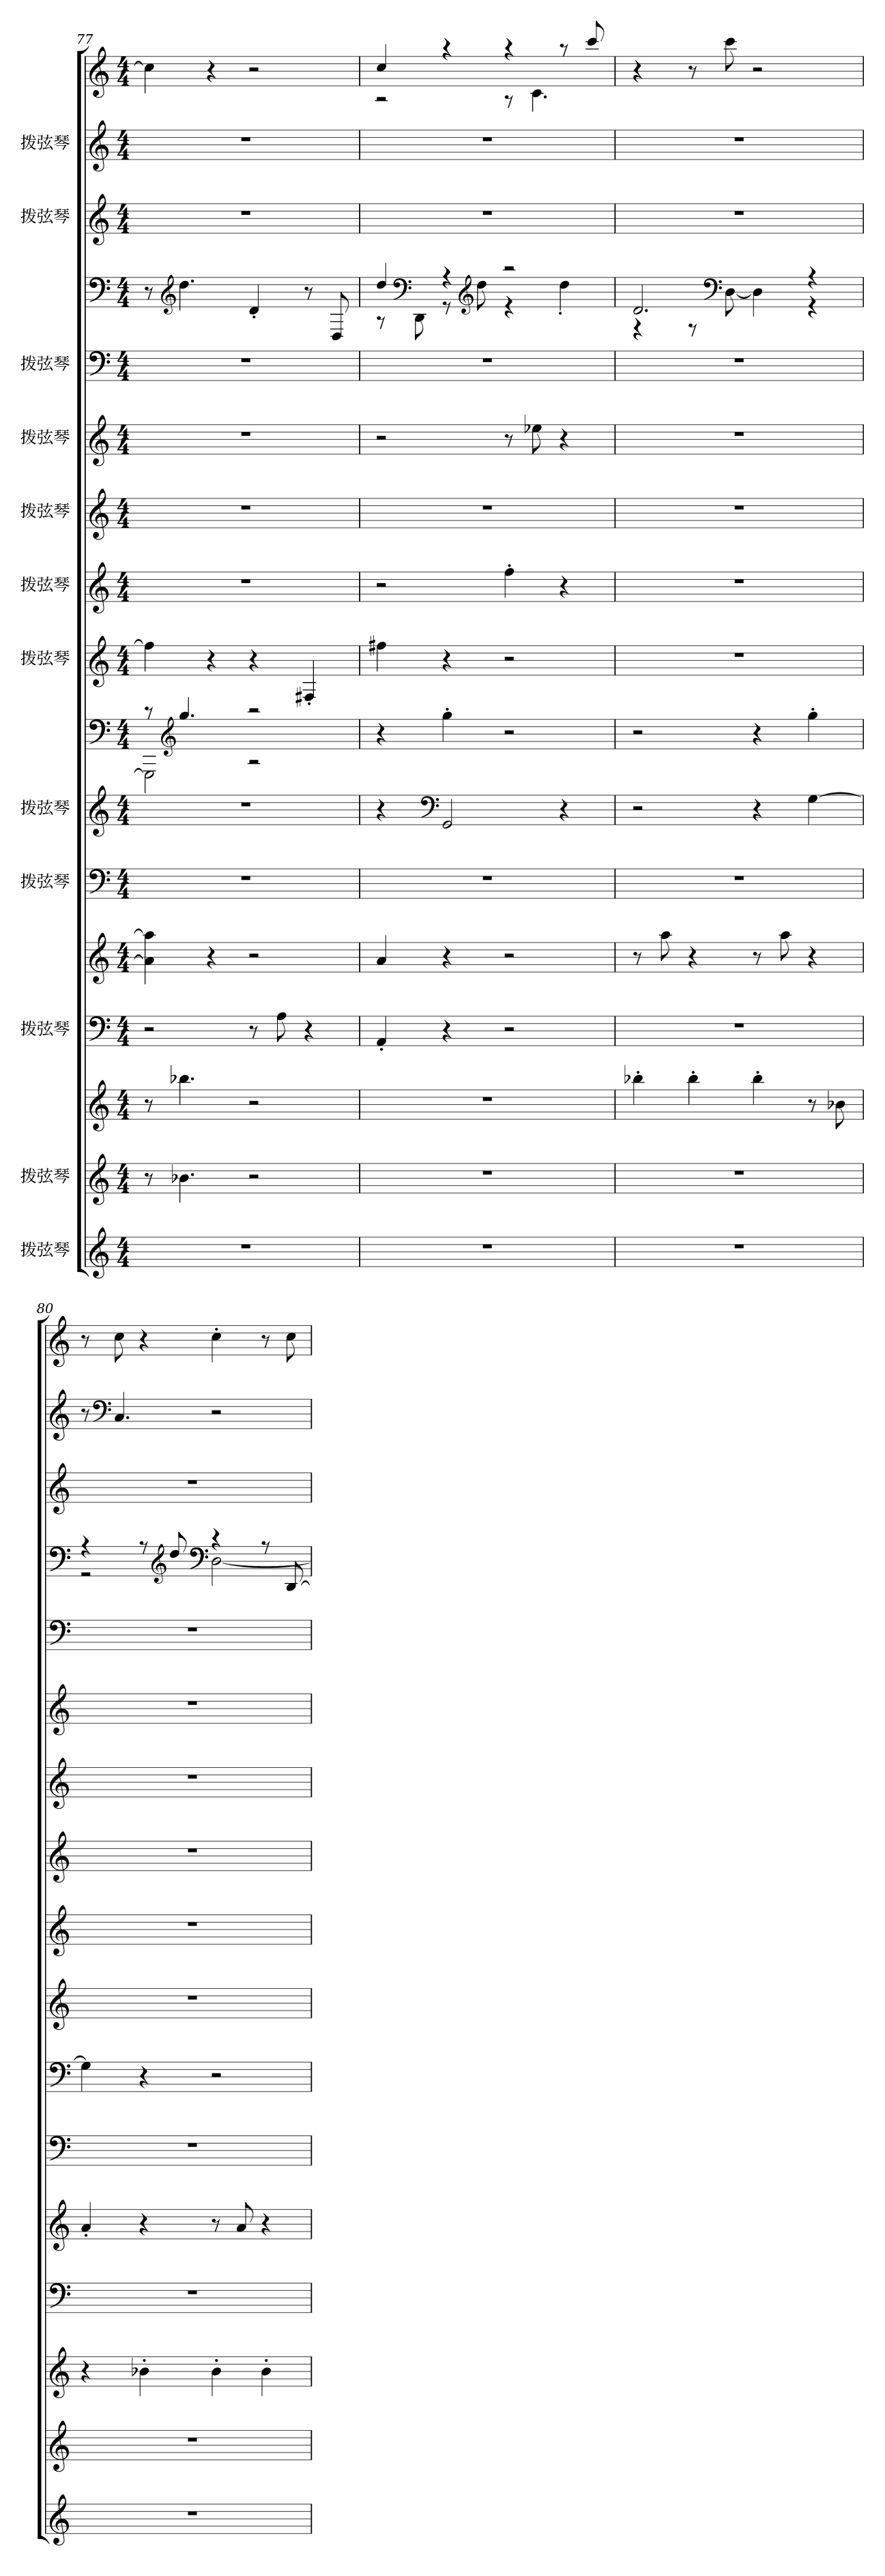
**kern	**kern	**kern	**kern	**kern	**kern	**kern	**kern	**kern	**kern	**kern	**kern	**kern	**kern	**kern	**kern	**kern
*part12	*part11	*part11	*part10	*part10	*part9	*part8	*part8	*part7	*part6	*part5	*part4	*part3	*part3	*part2	*part1	*part1
*staff17	*staff16	*staff15	*staff14	*staff13	*staff12	*staff11	*staff10	*staff9	*staff8	*staff7	*staff6	*staff5	*staff4	*staff3	*staff2	*staff1
*I"拨弦琴	*I"拨弦琴	*	*I"拨弦琴	*	*I"拨弦琴	*I"拨弦琴	*	*I"拨弦琴	*I"拨弦琴	*I"拨弦琴	*I"拨弦琴	*I"拨弦琴	*	*I"拨弦琴	*I"拨弦琴	*
*clefG2	*clefG2	*clefG2	*clefF4	*clefG2	*clefF4	*clefG2	*clefF4	*clefG2	*clefG2	*clefG2	*clefG2	*clefF4	*clefF4	*clefG2	*clefG2	*clefG2
*k[]	*k[]	*k[]	*k[]	*k[]	*k[]	*k[]	*k[]	*k[]	*k[]	*k[]	*k[]	*k[]	*k[]	*k[]	*k[]	*k[]
*M4/4	*M4/4	*M4/4	*M4/4	*M4/4	*M4/4	*M4/4	*M4/4	*M4/4	*M4/4	*M4/4	*M4/4	*M4/4	*M4/4	*M4/4	*M4/4	*M4/4
=77	=77	=77	=77	=77	=77	=77	=77	=77	=77	=77	=77	=77	=77	=77	=77	=77
*	*	*	*	*	*	*	*^	*	*	*	*	*	*	*	*	*
1r	8r	8r	2r	4a\] 4aa\]	1r	1r	8r	2GGG\]	4ff#\]	1r	1r	1r	1r	8r	1r	1r	4cc\]
*	*	*	*	*	*	*	*clefG2	*	*	*	*	*	*	*clefG2	*	*	*
.	4.b-X\	4.bb-X\	.	.	.	.	4.gg/	.	.	.	.	.	.	4.dd\	.	.	.
.	.	.	.	4r	.	.	.	.	4r	.	.	.	.	.	.	.	4r
.	2r	2r	8r	2r	.	.	2r	2r	4r	.	.	.	.	4d'/	.	.	2r
.	.	.	8A\	.	.	.	.	.	.	.	.	.	.	.	.	.	.
.	.	.	4r	.	.	.	.	.	4F#X'/	.	.	.	.	8r	.	.	.
.	.	.	.	.	.	.	.	.	.	.	.	.	.	8D/	.	.	.
*	*	*	*	*	*	*	*v	*v	*	*	*	*	*	*	*	*	*
!!LO:PB:g=z
=78	=78	=78	=78	=78	=78	=78	=78	=78	=78	=78	=78	=78	=78	=78	=78	=78
*	*	*	*	*	*	*	*	*	*	*	*	*	*^	*	*	*^
1r	1r	1r	4AA'/	4a/	1r	4r	4r	4ff#X\	2r	1r	2r	1r	4dd/	8r	1r	1r	4cc/	2r
*	*	*	*	*	*	*	*	*	*	*	*	*	*clefF4	*	*	*	*	*
.	.	.	.	.	.	.	.	.	.	.	.	.	.	8DD\	.	.	.	.
*	*	*	*	*	*	*clefF4	*	*	*	*	*	*	*	*	*	*	*	*
.	.	.	4r	4r	.	2GG/	4gg'\	4r	.	.	.	.	4r	8r	.	.	4r	.
*	*	*	*	*	*	*	*	*	*	*	*	*	*clefG2	*	*	*	*	*
.	.	.	.	.	.	.	.	.	.	.	.	.	.	8dd\	.	.	.	.
.	.	.	2r	2r	.	.	2r	2r	4ff'\	.	8r	.	2r	4r	.	.	4r	8r
.	.	.	.	.	.	.	.	.	.	.	8ee-X\	.	.	.	.	.	.	4.c\
.	.	.	.	.	.	4r	.	.	4r	.	4r	.	.	4dd'\	.	.	8r	.
.	.	.	.	.	.	.	.	.	.	.	.	.	.	.	.	.	8ccc/	.
*	*	*	*	*	*	*	*	*	*	*	*	*	*	*	*	*	*v	*v
=79	=79	=79	=79	=79	=79	=79	=79	=79	=79	=79	=79	=79	=79	=79	=79	=79	=79
1r	1r	4bb-X'\	1r	8r	1r	2r	2r	1r	1r	1r	1r	1r	2.d/	4r	1r	1r	4r
.	.	.	.	8aa\	.	.	.	.	.	.	.	.	.	.	.	.	.
.	.	4bb-'\	.	4r	.	.	.	.	.	.	.	.	.	8r	.	.	8r
*	*	*	*	*	*	*	*	*	*	*	*	*	*clefF4	*	*	*	*
.	.	.	.	.	.	.	.	.	.	.	.	.	.	[8D\	.	.	8ccc\
.	.	4bb-'\	.	8r	.	4r	4r	.	.	.	.	.	.	4D\]	.	.	2r
.	.	.	.	8aa\	.	.	.	.	.	.	.	.	.	.	.	.	.
.	.	8r	.	4r	.	[4G\	4gg'\	.	.	.	.	.	4r	4r	.	.	.
.	.	8b-X\	.	.	.	.	.	.	.	.	.	.	.	.	.	.	.
=80	=80	=80	=80	=80	=80	=80	=80	=80	=80	=80	=80	=80	=80	=80	=80	=80	=80
1r	1r	4r	1r	4a'/	1r	4G\]	1r	1r	1r	1r	1r	1r	4r	2r	1r	8r	8r
*	*	*	*	*	*	*	*	*	*	*	*	*	*	*	*	*clefF4	*
.	.	.	.	.	.	.	.	.	.	.	.	.	.	.	.	4.C/	8cc\
.	.	4b-X'\	.	4r	.	4r	.	.	.	.	.	.	8r	.	.	.	4r
*	*	*	*	*	*	*	*	*	*	*	*	*	*clefG2	*	*	*	*
.	.	.	.	.	.	.	.	.	.	.	.	.	8dd/	.	.	.	.
*	*	*	*	*	*	*	*	*	*	*	*	*	*clefF4	*	*	*	*
.	.	4b-'\	.	8r	.	2r	.	.	.	.	.	.	4r	[2D\	.	2r	4cc'\
.	.	.	.	8a/	.	.	.	.	.	.	.	.	.	.	.	.	.
.	.	4b-'\	.	4r	.	.	.	.	.	.	.	.	8r	.	.	.	8r
.	.	.	.	.	.	.	.	.	.	.	.	.	[8DD/	.	.	.	8cc\
*	*	*	*	*	*	*	*	*	*	*	*	*	*v	*v	*	*	*
=	=	=	=	=	=	=	=	=	=	=	=	=	=	=	=	=
*-	*-	*-	*-	*-	*-	*-	*-	*-	*-	*-	*-	*-	*-	*-	*-	*-
